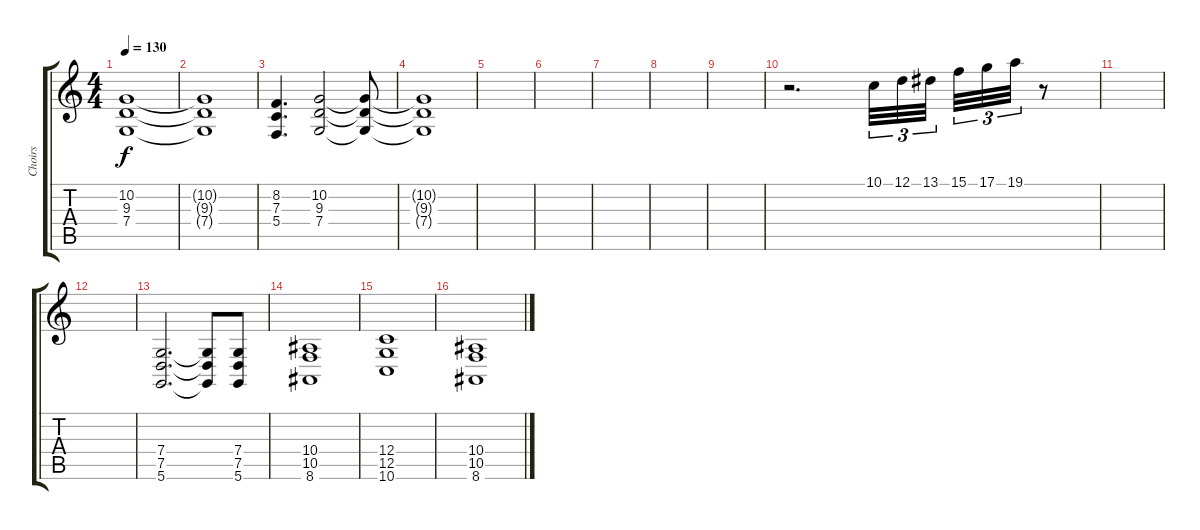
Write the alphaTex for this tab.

\track ("Choirs" "Choirs") {instrument choiraahs}
\staff {score tabs}
\tuning (D4 A3 F3 C3 G2 D2) {hide}
\ts (4 4)
\tempo 130
\clef g2
\ks c
(10.2 9.3 7.4).1{dy f} |
(10.2{t} 9.3{t} 7.4{t}).1 |
(8.2 7.3 5.4).4{d} (10.2 9.3 7.4).2 (10.2{t} 9.3{t} 7.4{t}).8 |
(10.2{t} 9.3{t} 7.4{t}).1 |
|
|
|
|
|
r.2{d volume 16 instrument flute} 10.1.32{tu (3 2)} 12.1.32{tu (3 2)} 13.1.32{tu (3 2) beam splitsecondary} 15.1.32{tu (3 2)} 17.1.32{tu (3 2)} 19.1.32{tu (3 2)} r.8 |
|
|
(7.4 7.5 5.6).2{d volume 9 instrument choiraahs} (7.4{t} 7.5{t} 5.6{t}).8 (7.4 7.5 5.6).8 |
(10.4 10.5 8.6).1 |
(12.4 12.5 10.6).1 |
(10.4 10.5 8.6).1
